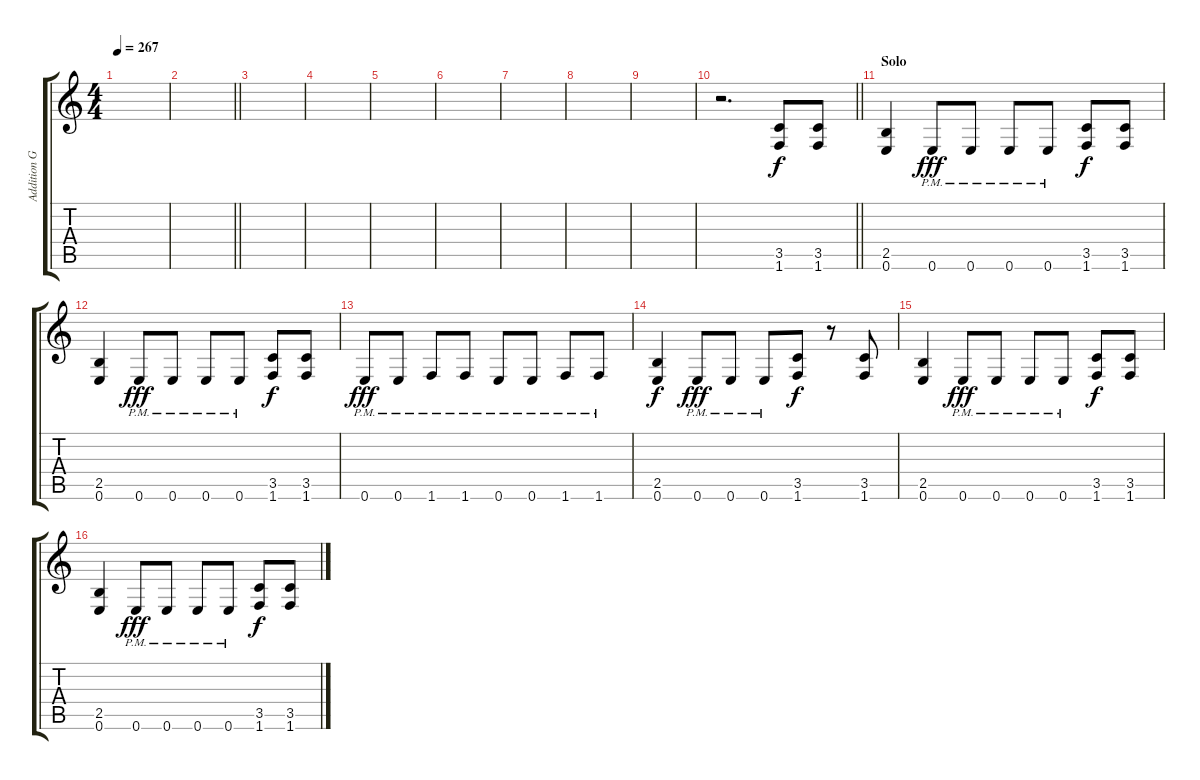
\track ("Addition Guitar" "Addition G") {instrument distortionguitar}
\staff {score tabs}
\tuning (E4 B3 G3 D3 A2 E2) {hide}
\ts (4 4)
\tempo 267
\clef g2
\ks c
|
\barLineRight lightlight
|
\section ("" "")
|
|
|
|
|
|
|
\barLineRight lightlight
r.2{d} (3.5 1.6).8 (3.5 1.6).8 |
\section ("" "Solo")
(2.5 0.6).4 0.6{pm}.8{dy fff} 0.6{pm}.8 0.6{pm}.8 0.6{pm}.8 (3.5 1.6).8{dy f} (3.5 1.6).8 |
(2.5 0.6).4 0.6{pm}.8{dy fff} 0.6{pm}.8 0.6{pm}.8 0.6{pm}.8 (3.5 1.6).8{dy f} (3.5 1.6).8 |
0.6{pm}.8{dy fff} 0.6{pm}.8 1.6{pm}.8 1.6{pm}.8 0.6{pm}.8 0.6{pm}.8 1.6{pm}.8 1.6{pm}.8 |
(2.5 0.6).4{dy f} 0.6{pm}.8{dy fff} 0.6{pm}.8 0.6{pm}.8 (3.5 1.6).8{dy f} r.8 (3.5 1.6).8 |
(2.5 0.6).4 0.6{pm}.8{dy fff} 0.6{pm}.8 0.6{pm}.8 0.6{pm}.8 (3.5 1.6).8{dy f} (3.5 1.6).8 |
(2.5 0.6).4 0.6{pm}.8{dy fff} 0.6{pm}.8 0.6{pm}.8 0.6{pm}.8 (3.5 1.6).8{dy f} (3.5 1.6).8
